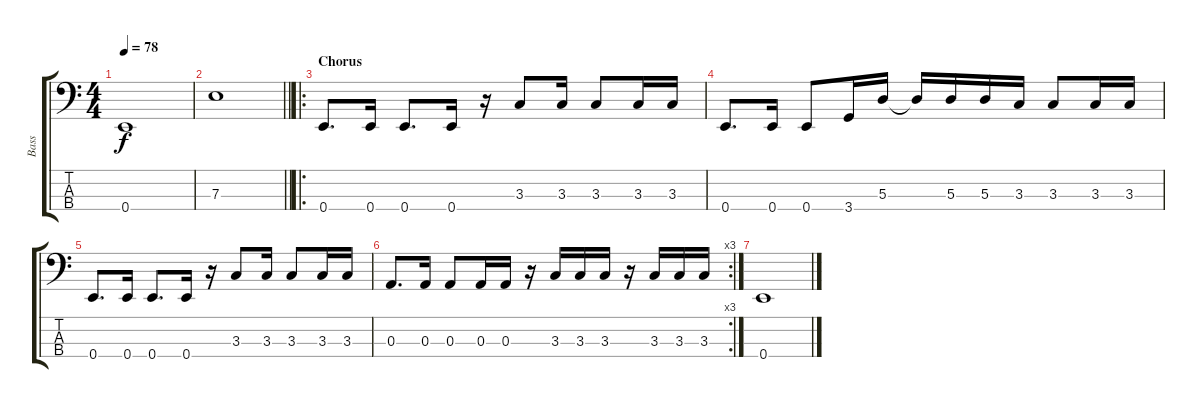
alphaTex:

\track ("Bass" "Bass") {instrument electricbassfinger}
\staff {score tabs}
\tuning (G2 D2 A1 E1) {hide}
\ts (4 4)
\tempo 78
\clef f4
\ks c
0.4.1{dy f} |
\barLineRight lightlight
7.3.1 |
\ro
\section ("" "Chorus")
0.4.8{d} 0.4.16 0.4.8{d} 0.4.16 r.16 3.3.8 3.3.16 3.3.8 3.3.16 3.3.16 |
0.4.8{d} 0.4.16 0.4.8 3.4.16 5.3.16 5.3{t}.16 5.3.16 5.3.16 3.3.16 3.3.8 3.3.16 3.3.16 |
0.4.8{d} 0.4.16 0.4.8{d} 0.4.16 r.16 3.3.8 3.3.16 3.3.8 3.3.16 3.3.16 |
\rc 3
0.3.8{d} 0.3.16 0.3.8 0.3.16 0.3.16 r.16 3.3.16 3.3.16 3.3.16 r.16 3.3.16 3.3.16 3.3.16 |
0.4.1
